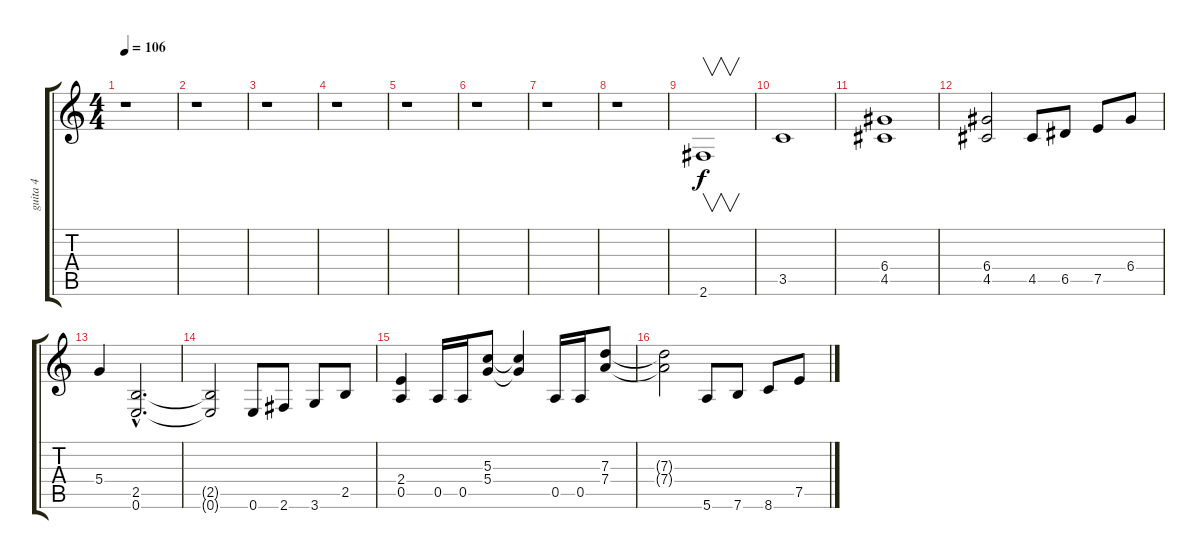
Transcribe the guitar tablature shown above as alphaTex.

\track ("guita 4" "guita 4") {instrument distortionguitar}
\staff {score tabs}
\tuning (E4 B3 G3 D3 A2 E2) {hide}
\ts (4 4)
\tempo 106
\clef g2
\ks c
r.1{dy f} |
r.1 |
r.1 |
r.1 |
r.1 |
r.1 |
r.1 |
r.1 |
2.6.1{v} |
3.5.1 |
(6.4 4.5).1 |
(6.4 4.5).2 4.5.8 6.5.8 7.5.8 6.4.8 |
5.4.4 (2.5{hac} 0.6{hac}).2{d} |
(2.5{t} 0.6{t}).2 0.6.8 2.6.8 3.6.8 2.5.8 |
(2.4 0.5).4 0.5.16 0.5.16 (5.3 5.4).8 (5.3{t} 5.4{t}).4 0.5.16 0.5.16 (7.3 7.4).8 |
(7.3{t} 7.4{t}).2 5.6.8 7.6.8 8.6.8 7.5.8
